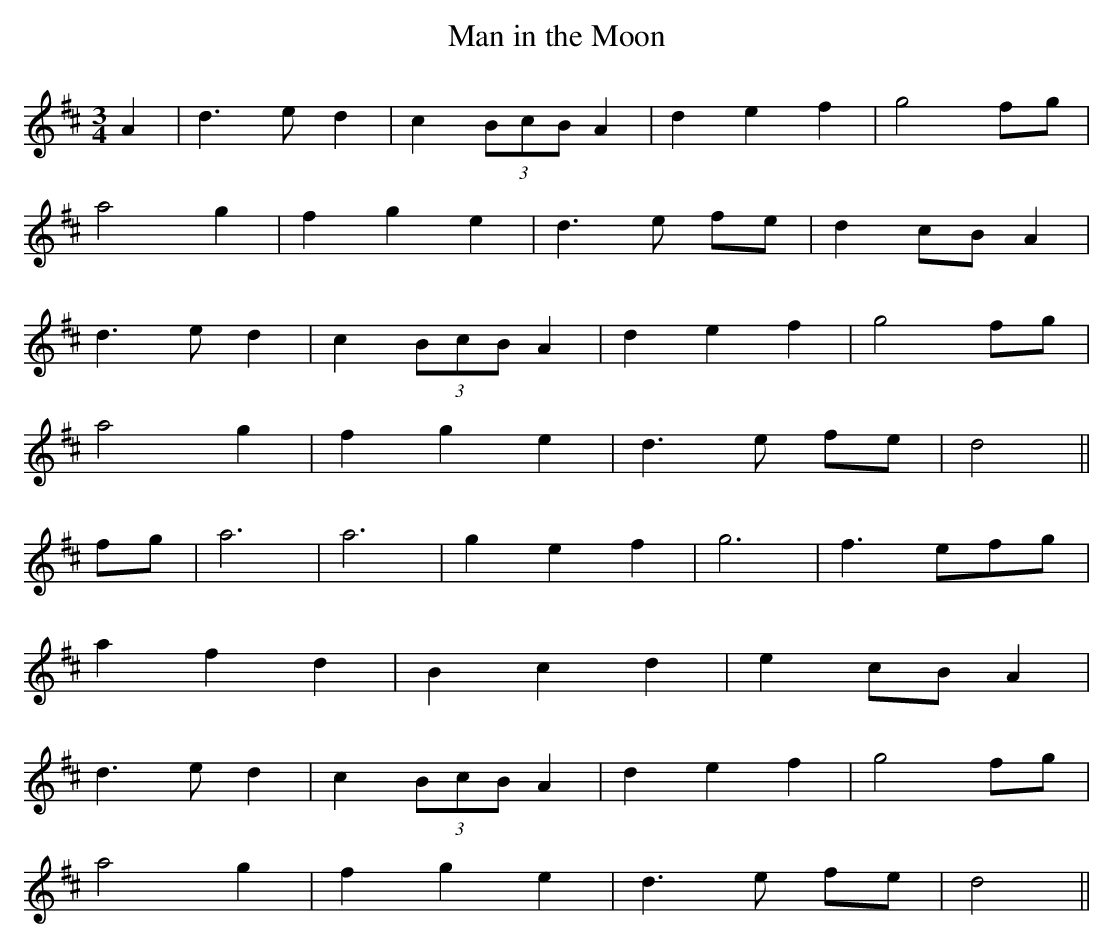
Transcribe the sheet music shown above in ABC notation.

X:1
T:Man in the Moon
M:3/4
L:1/8
K:D
A2|d3e d2|c2(3BcB A2|d2e2f2|g4fg|
a4g2|f2g2e2|d3 e fe|d2 cB A2|
d3e d2|c2(3BcB A2|d2e2f2|g4fg|
a4g2|f2g2e2|d3 e fe|d4||
fg|a6|a6|g2e2f2|g6|f3 efg|
a2f2d2|B2c2d2|e2 cB A2|
d3e d2|c2(3BcB A2|d2e2f2|g4fg|
a4g2|f2g2e2|d3 e fe|d4||
